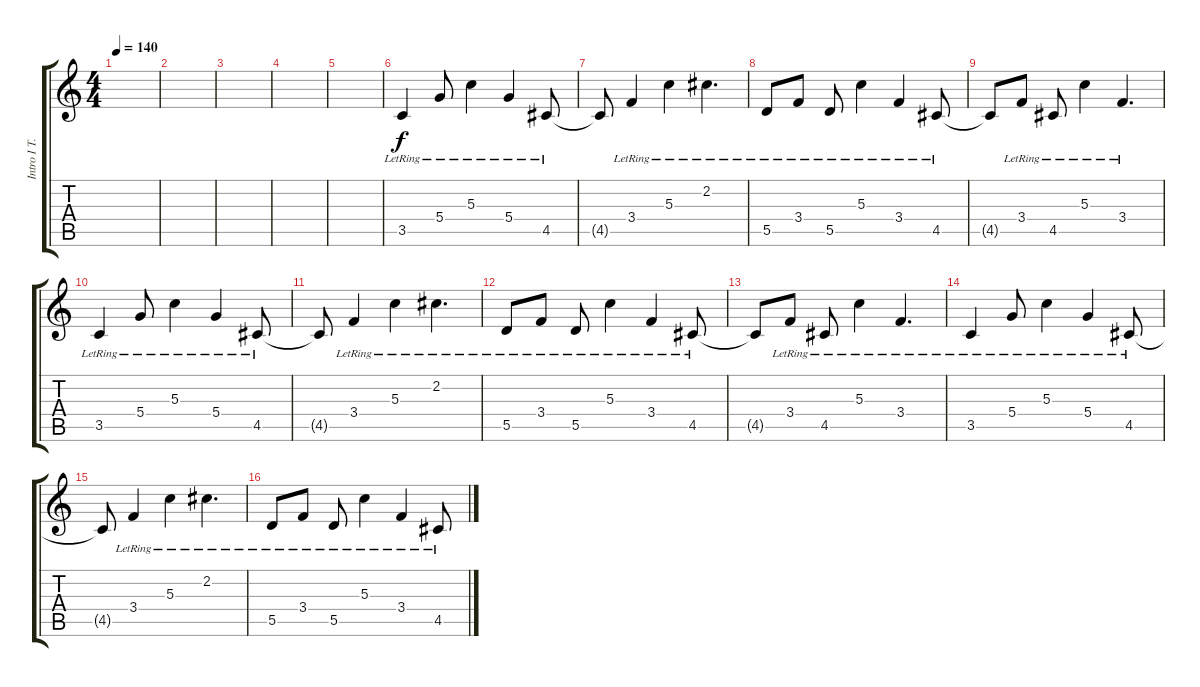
\track ("Intro I T.D." "Intro I T.") {instrument distortionguitar}
\staff {score tabs}
\tuning (E4 B3 G3 D3 A2 E2) {hide}
\ts (4 4)
\tempo 140
\clef g2
\ks c
|
|
|
|
|
3.5{lr}.4{volume 5 instrument distortionguitar} 5.4{lr}.8 5.3{lr}.4 5.4{lr}.4 4.5{lr}.8 |
4.5{t}.8 3.4{lr}.4 5.3{lr}.4 2.2{lr}.4{d} |
5.5{lr}.8 3.4{lr}.8 5.5{lr}.8 5.3{lr}.4 3.4{lr}.4 4.5{lr}.8 |
4.5{t}.8 3.4{lr}.8 4.5{lr}.8 5.3{lr}.4 3.4{lr}.4{d} |
3.5{lr}.4 5.4{lr}.8 5.3{lr}.4 5.4{lr}.4 4.5{lr}.8 |
4.5{t}.8 3.4{lr}.4 5.3{lr}.4 2.2{lr}.4{d} |
5.5{lr}.8 3.4{lr}.8 5.5{lr}.8 5.3{lr}.4 3.4{lr}.4 4.5{lr}.8 |
4.5{t}.8 3.4{lr}.8 4.5{lr}.8 5.3{lr}.4 3.4{lr}.4{d} |
3.5{lr}.4 5.4{lr}.8 5.3{lr}.4 5.4{lr}.4 4.5{lr}.8 |
4.5{t}.8 3.4{lr}.4 5.3{lr}.4 2.2{lr}.4{d} |
5.5{lr}.8 3.4{lr}.8 5.5{lr}.8 5.3{lr}.4 3.4{lr}.4 4.5{lr}.8
